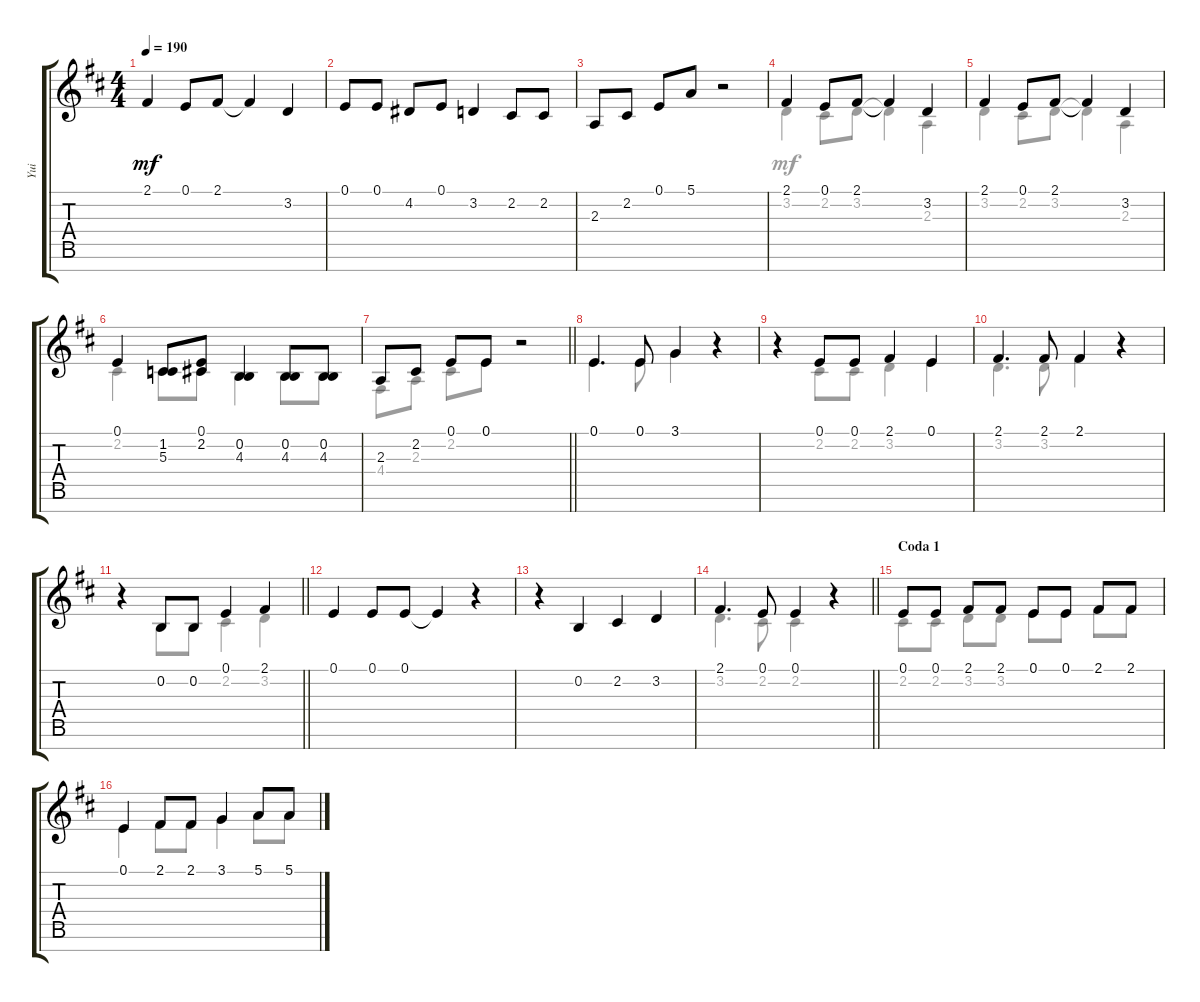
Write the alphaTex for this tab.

\track ("Yui" "Yui") {instrument flute}
\staff {score tabs}
\tuning (E4 B3 G3 D3 A2 E2 B1) {hide}
\voice
\ts (4 4)
\tempo 190
\clef g2
\ks d
2.1.4{dy mf} 0.1.8 2.1.8 2.1{t}.4 3.2.4 |
0.1.8 0.1.8 4.2.8 0.1.8 3.2.4 2.2.8 2.2.8 |
2.3.8 2.2.8 0.1.8 5.1.8 r.2 |
2.1.4 0.1.8 2.1.8 2.1{t}.4 3.2.4 |
2.1.4 0.1.8 2.1.8 2.1{t}.4 3.2.4 |
0.1.4 (1.2 5.3).8 (0.1 2.2).8 (0.2 4.3).4 (0.2 4.3).8 (0.2 4.3).8 |
\barLineRight lightlight
2.3.8 2.2.8 0.1.8 0.1.8 r.2 |
\section ("" "")
0.1.4{d} 0.1.8 3.1.4 r.4 |
r.4 0.1.8 0.1.8 2.1.4 0.1.4 |
2.1.4{d} 2.1.8 2.1.4 r.4 |
\barLineRight lightlight
r.4 0.2.8 0.2.8 0.1.4 2.1.4 |
\section ("" "")
0.1.4 0.1.8 0.1.8 0.1{t}.4 r.4 |
r.4 0.2.4 2.2.4 3.2.4 |
\barLineRight lightlight
2.1.4{d} 0.1.8 0.1.4 r.4 |
\section ("" "Coda 1")
0.1.8 0.1.8 2.1.8 2.1.8 0.1.8 0.1.8 2.1.8 2.1.8 |
0.1.4 2.1.8 2.1.8 3.1.4 5.1.8 5.1.8
\voice
\clef g2
\ottava regular
\simile none
\ks d
|
|
|
3.2.4 2.2.8 3.2.8 3.2{t}.4 2.3.4 |
3.2.4 2.2.8 3.2.8 3.2{t}.4 2.3.4 |
2.2.4 1.2.8 2.2.8 0.2.4 0.2.8 0.2.8 |
\barLineRight lightlight
4.4.8 2.3.8 2.2.8 0.1.8 r.2 |
0.1.4{d} 0.1.8 3.1.4 r.4 |
r.4 2.2.8 2.2.8 3.2.4 0.1.4 |
3.2.4{d} 3.2.8 2.1.4 r.4 |
\barLineRight lightlight
r.4 0.2.8 0.2.8 2.2.4 3.2.4 |
|
|
\barLineRight lightlight
3.2.4{d} 2.2.8 2.2.4 r.4 |
2.2.8 2.2.8 3.2.8 3.2.8 0.1.8 0.1.8 2.1.8 2.1.8 |
0.1.4 2.1.8 2.1.8 3.1.4 5.1.8 5.1.8
